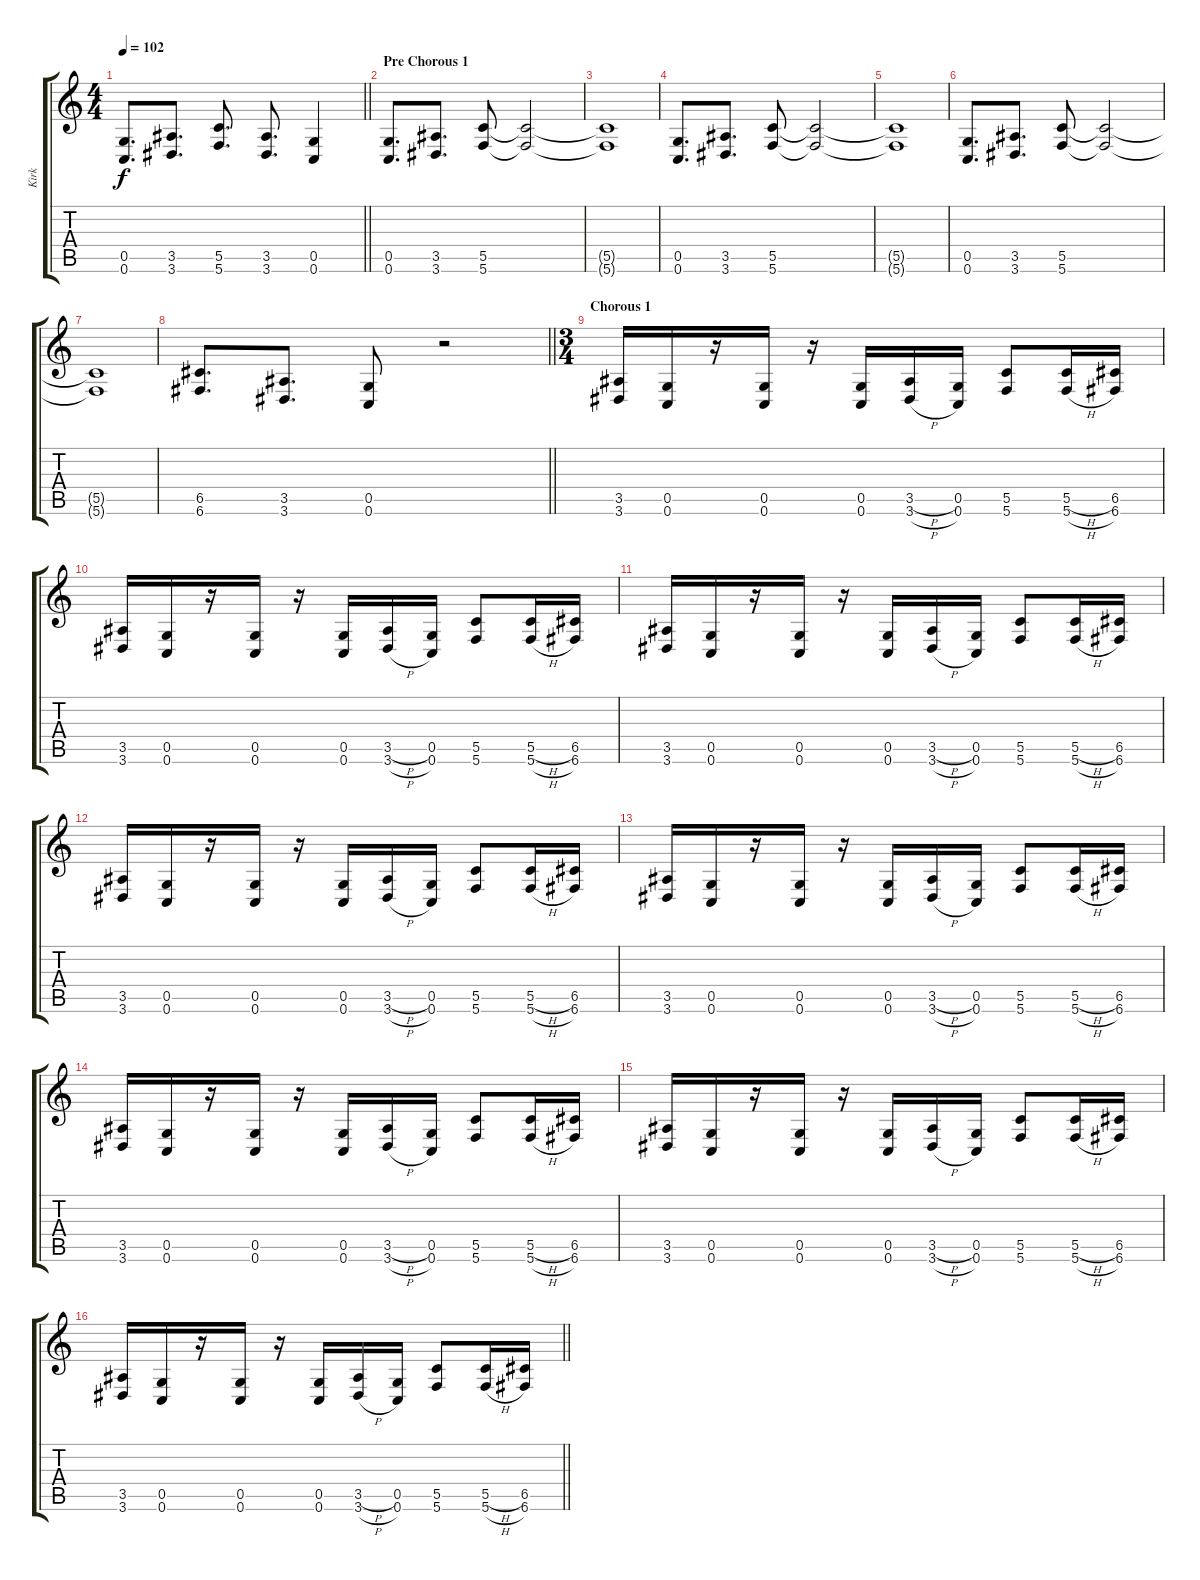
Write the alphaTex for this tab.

\track ("Kirk" "Kirk") {instrument distortionguitar}
\staff {score tabs}
\tuning (D4 A3 F3 C3 G2 C2) {hide}
\ts (4 4)
\tempo 102
\clef g2
\barLineRight lightlight
\ks c
(0.5 0.6).8{d dy f} (3.5 3.6).8{d} (5.5 5.6).8{d} (3.5 3.6).8{d} (0.5 0.6).4 |
\section ("" "Pre Chorous 1")
(0.5 0.6).8{d} (3.5 3.6).8{d} (5.5 5.6).8 (5.5{t} 5.6{t}).2 |
(5.5{t} 5.6{t}).1 |
(0.5 0.6).8{d} (3.5 3.6).8{d} (5.5 5.6).8 (5.5{t} 5.6{t}).2 |
(5.5{t} 5.6{t}).1 |
(0.5 0.6).8{d} (3.5 3.6).8{d} (5.5 5.6).8 (5.5{t} 5.6{t}).2 |
(5.5{t} 5.6{t}).1 |
\barLineRight lightlight
(6.5 6.6).8{d} (3.5 3.6).8{d} (0.5 0.6).8 r.2 |
\ts (3 4)
\section ("" "Chorous 1")
(3.5 3.6).16 (0.5 0.6).16 r.16 (0.5 0.6).16 r.16 (0.5 0.6).16 (3.5{h} 3.6{h}).16 (0.5 0.6).16 (5.5 5.6).8 (5.5{h} 5.6{h}).16 (6.5 6.6).16 |
(3.5 3.6).16 (0.5 0.6).16 r.16 (0.5 0.6).16 r.16 (0.5 0.6).16 (3.5{h} 3.6{h}).16 (0.5 0.6).16 (5.5 5.6).8 (5.5{h} 5.6{h}).16 (6.5 6.6).16 |
(3.5 3.6).16 (0.5 0.6).16 r.16 (0.5 0.6).16 r.16 (0.5 0.6).16 (3.5{h} 3.6{h}).16 (0.5 0.6).16 (5.5 5.6).8 (5.5{h} 5.6{h}).16 (6.5 6.6).16 |
(3.5 3.6).16 (0.5 0.6).16 r.16 (0.5 0.6).16 r.16 (0.5 0.6).16 (3.5{h} 3.6{h}).16 (0.5 0.6).16 (5.5 5.6).8 (5.5{h} 5.6{h}).16 (6.5 6.6).16 |
(3.5 3.6).16 (0.5 0.6).16 r.16 (0.5 0.6).16 r.16 (0.5 0.6).16 (3.5{h} 3.6{h}).16 (0.5 0.6).16 (5.5 5.6).8 (5.5{h} 5.6{h}).16 (6.5 6.6).16 |
(3.5 3.6).16 (0.5 0.6).16 r.16 (0.5 0.6).16 r.16 (0.5 0.6).16 (3.5{h} 3.6{h}).16 (0.5 0.6).16 (5.5 5.6).8 (5.5{h} 5.6{h}).16 (6.5 6.6).16 |
(3.5 3.6).16 (0.5 0.6).16 r.16 (0.5 0.6).16 r.16 (0.5 0.6).16 (3.5{h} 3.6{h}).16 (0.5 0.6).16 (5.5 5.6).8 (5.5{h} 5.6{h}).16 (6.5 6.6).16 |
\barLineRight lightlight
(3.5 3.6).16 (0.5 0.6).16 r.16 (0.5 0.6).16 r.16 (0.5 0.6).16 (3.5{h} 3.6{h}).16 (0.5 0.6).16 (5.5 5.6).8 (5.5{h} 5.6{h}).16 (6.5 6.6).16
